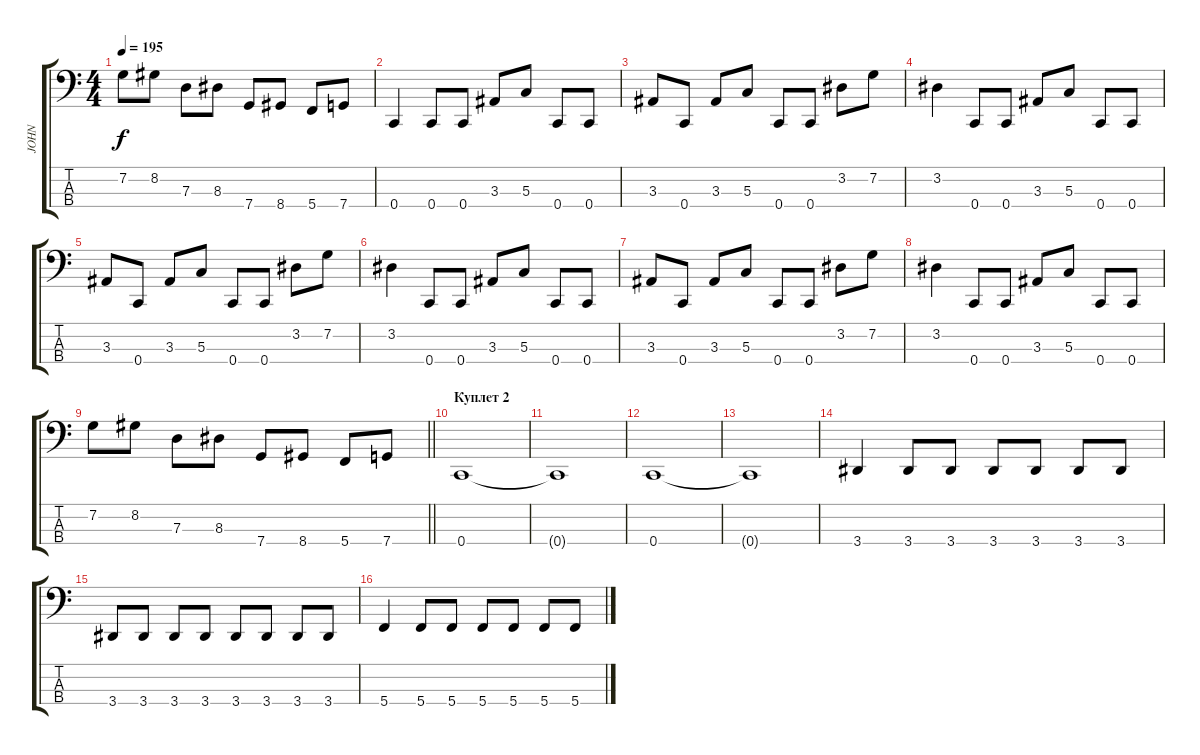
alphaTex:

\track ("JOHN" "JOHN") {instrument electricbasspick}
\staff {score tabs}
\tuning (F2 C2 G1 C1) {hide}
\ts (4 4)
\tempo 195
\clef f4
\ks c
7.2.8{dy f} 8.2.8 7.3.8 8.3.8 7.4.8 8.4.8 5.4.8 7.4.8 |
0.4.4 0.4.8 0.4.8 3.3.8 5.3.8 0.4.8 0.4.8 |
3.3.8 0.4.8 3.3.8 5.3.8 0.4.8 0.4.8 3.2.8 7.2.8 |
3.2.4 0.4.8 0.4.8 3.3.8 5.3.8 0.4.8 0.4.8 |
3.3.8 0.4.8 3.3.8 5.3.8 0.4.8 0.4.8 3.2.8 7.2.8 |
3.2.4 0.4.8 0.4.8 3.3.8 5.3.8 0.4.8 0.4.8 |
3.3.8 0.4.8 3.3.8 5.3.8 0.4.8 0.4.8 3.2.8 7.2.8 |
3.2.4 0.4.8 0.4.8 3.3.8 5.3.8 0.4.8 0.4.8 |
\barLineRight lightlight
7.2.8 8.2.8 7.3.8 8.3.8 7.4.8 8.4.8 5.4.8 7.4.8 |
\section ("" "Куплет 2")
0.4.1 |
0.4{t}.1 |
0.4.1 |
0.4{t}.1 |
3.4.4 3.4.8 3.4.8 3.4.8 3.4.8 3.4.8 3.4.8 |
3.4.8 3.4.8 3.4.8 3.4.8 3.4.8 3.4.8 3.4.8 3.4.8 |
5.4.4 5.4.8 5.4.8 5.4.8 5.4.8 5.4.8 5.4.8
